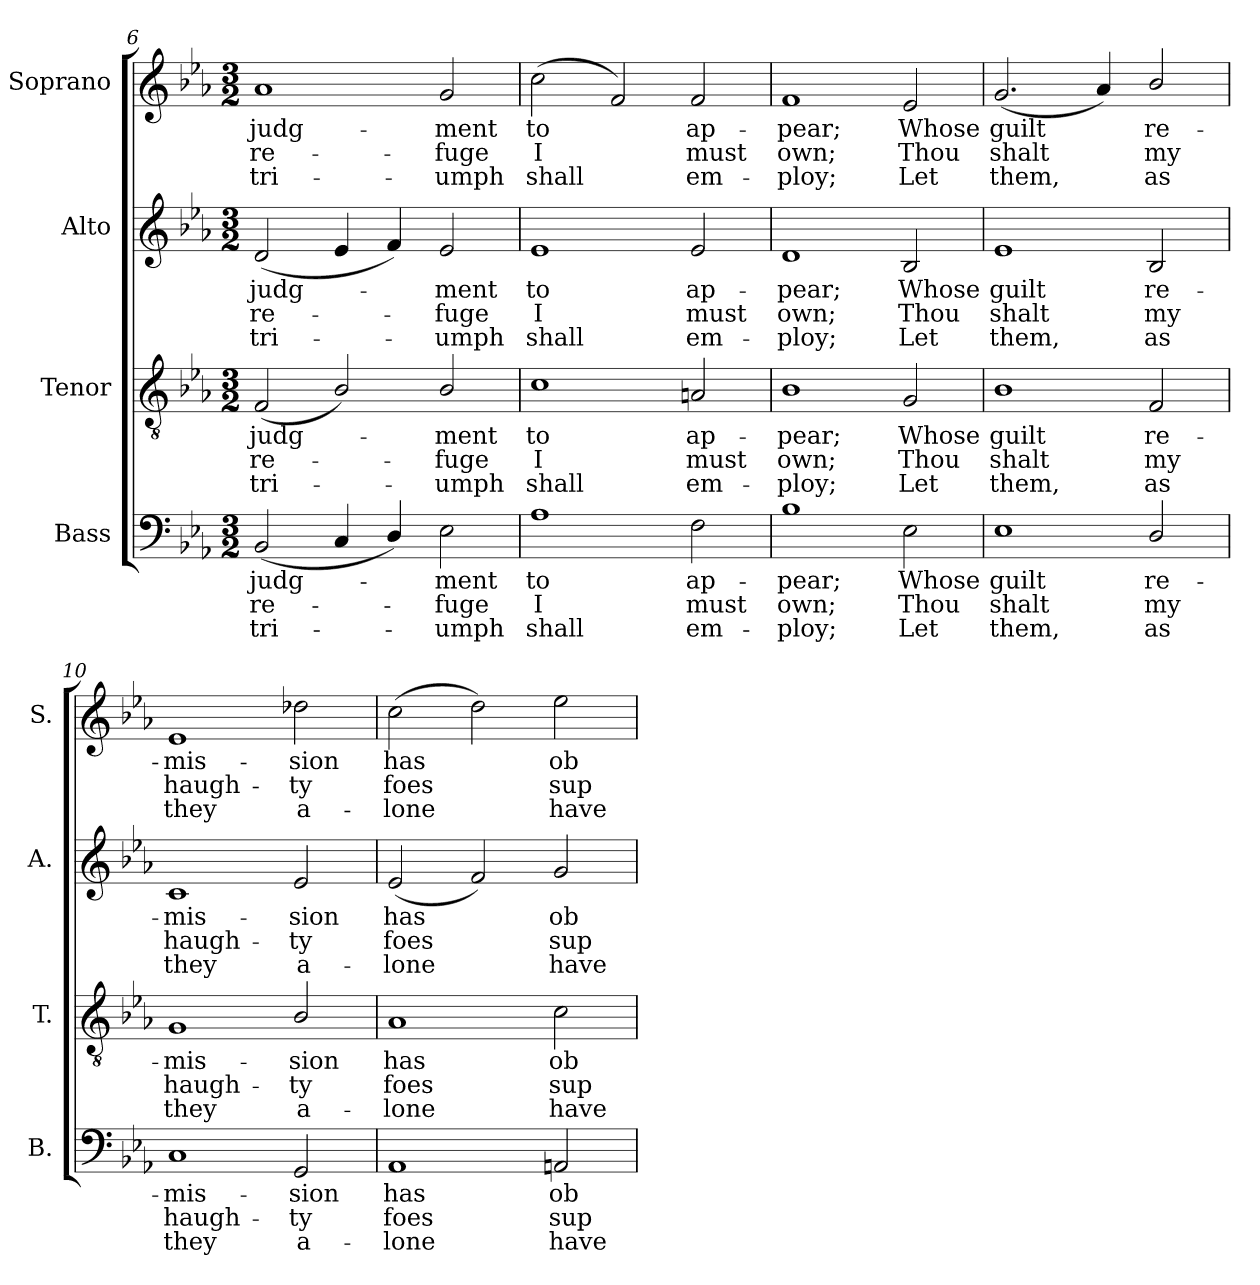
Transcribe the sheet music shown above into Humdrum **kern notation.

**kern	**text	**text	**text	**kern	**text	**text	**text	**kern	**text	**text	**text	**kern	**text	**text	**text
*part4	*part4	*part4	*part4	*part3	*part3	*part3	*part3	*part2	*part2	*part2	*part2	*part1	*part1	*part1	*part1
*staff4	*staff4	*staff4	*staff4	*staff3	*staff3	*staff3	*staff3	*staff2	*staff2	*staff2	*staff2	*staff1	*staff1	*staff1	*staff1
*I"Bass	*	*	*	*I"Tenor	*	*	*	*I"Alto	*	*	*	*I"Soprano	*	*	*
*I'B.	*	*	*	*I'T.	*	*	*	*I'A.	*	*	*	*I'S.	*	*	*
!!LO:LB:g=z
*clefF4	*	*	*	*clefGv2	*	*	*	*clefG2	*	*	*	*clefG2	*	*	*
*	*	*	*	*ITrd7c12	*	*	*	*	*	*	*	*	*	*	*
*k[b-e-a-]	*	*	*	*k[b-e-a-]	*	*	*	*k[b-e-a-]	*	*	*	*k[b-e-a-]	*	*	*
*E-:	*	*	*	*E-:	*	*	*	*E-:	*	*	*	*E-:	*	*	*
*M3/2	*	*	*	*M3/2	*	*	*	*M3/2	*	*	*	*M3/2	*	*	*
=6	=6	=6	=6	=6	=6	=6	=6	=6	=6	=6	=6	=6	=6	=6	=6
!	!LO:LY:b:color=#000000	!LO:LY:b:color=#000000	!LO:LY:b:color=#000000	!	!	!	!	!	!	!	!	!	!	!	!
!	!	!	!	!	!LO:LY:b:color=#000000	!LO:LY:b:color=#000000	!LO:LY:b:color=#000000	!	!	!	!	!	!	!	!
!	!	!	!	!	!	!	!	!	!LO:LY:b:color=#000000	!LO:LY:b:color=#000000	!LO:LY:b:color=#000000	!	!	!	!
!	!	!	!	!	!	!	!	!	!	!	!	!	!LO:LY:b:color=#000000	!LO:LY:b:color=#000000	!LO:LY:b:color=#000000
(2BB-i/	judg-	re-	tri-	(2FFi/	judg-	re-	tri-	(2di/	judg-	re-	tri-	1a-i	judg-	re-	tri-
4Ci/	.	.	.	2BB-i/)	.	.	.	4e-i/	.	.	.	.	.	.	.
4Di/)	.	.	.	.	.	.	.	4fi/)	.	.	.	.	.	.	.
!	!LO:LY:b:color=#000000	!LO:LY:b:color=#000000	!LO:LY:b:color=#000000	!	!	!	!	!	!	!	!	!	!	!	!
!	!	!	!	!	!LO:LY:b:color=#000000	!LO:LY:b:color=#000000	!LO:LY:b:color=#000000	!	!	!	!	!	!	!	!
!	!	!	!	!	!	!	!	!	!LO:LY:b:color=#000000	!LO:LY:b:color=#000000	!LO:LY:b:color=#000000	!	!	!	!
!	!	!	!	!	!	!	!	!	!	!	!	!	!LO:LY:b:color=#000000	!LO:LY:b:color=#000000	!LO:LY:b:color=#000000
2E-i\	-ment	-fuge	-umph	2BB-i/	-ment	-fuge	-umph	2e-i/	-ment	-fuge	-umph	2gi/	-ment	-fuge	-umph
=7	=7	=7	=7	=7	=7	=7	=7	=7	=7	=7	=7	=7	=7	=7	=7
!	!LO:LY:b:color=#000000	!LO:LY:b:color=#000000	!LO:LY:b:color=#000000	!	!	!	!	!	!	!	!	!	!	!	!
!	!	!	!	!	!LO:LY:b:color=#000000	!LO:LY:b:color=#000000	!LO:LY:b:color=#000000	!	!	!	!	!	!	!	!
!	!	!	!	!	!	!	!	!	!LO:LY:b:color=#000000	!LO:LY:b:color=#000000	!LO:LY:b:color=#000000	!	!	!	!
!	!	!	!	!	!	!	!	!	!	!	!	!	!LO:LY:b:color=#000000	!LO:LY:b:color=#000000	!LO:LY:b:color=#000000
1A-i	to	I	shall	1Ci	to	I	shall	1e-i	to	I	shall	(2cci\	to	I	shall
.	.	.	.	.	.	.	.	.	.	.	.	2fi/)	.	.	.
!	!LO:LY:b:color=#000000	!LO:LY:b:color=#000000	!LO:LY:b:color=#000000	!	!	!	!	!	!	!	!	!	!	!	!
!	!	!	!	!	!LO:LY:b:color=#000000	!LO:LY:b:color=#000000	!LO:LY:b:color=#000000	!	!	!	!	!	!	!	!
!	!	!	!	!	!	!	!	!	!LO:LY:b:color=#000000	!LO:LY:b:color=#000000	!LO:LY:b:color=#000000	!	!	!	!
!	!	!	!	!	!	!	!	!	!	!	!	!	!LO:LY:b:color=#000000	!LO:LY:b:color=#000000	!LO:LY:b:color=#000000
2Fi\	ap-	must	em-	2AAni/	ap-	must	em-	2e-i/	ap-	must	em-	2fi/	ap-	must	em-
=8	=8	=8	=8	=8	=8	=8	=8	=8	=8	=8	=8	=8	=8	=8	=8
!	!LO:LY:b:color=#000000	!LO:LY:b:color=#000000	!LO:LY:b:color=#000000	!	!	!	!	!	!	!	!	!	!	!	!
!	!	!	!	!	!LO:LY:b:color=#000000	!LO:LY:b:color=#000000	!LO:LY:b:color=#000000	!	!	!	!	!	!	!	!
!	!	!	!	!	!	!	!	!	!LO:LY:b:color=#000000	!LO:LY:b:color=#000000	!LO:LY:b:color=#000000	!	!	!	!
!	!	!	!	!	!	!	!	!	!	!	!	!	!LO:LY:b:color=#000000	!LO:LY:b:color=#000000	!LO:LY:b:color=#000000
1B-i	-pear;	own;	-ploy;	1BB-i	-pear;	own;	-ploy;	1di	-pear;	own;	-ploy;	1fi	-pear;	own;	-ploy;
!	!LO:LY:b:color=#000000	!LO:LY:b:color=#000000	!LO:LY:b:color=#000000	!	!	!	!	!	!	!	!	!	!	!	!
!	!	!	!	!	!LO:LY:b:color=#000000	!LO:LY:b:color=#000000	!LO:LY:b:color=#000000	!	!	!	!	!	!	!	!
!	!	!	!	!	!	!	!	!	!LO:LY:b:color=#000000	!LO:LY:b:color=#000000	!LO:LY:b:color=#000000	!	!	!	!
!	!	!	!	!	!	!	!	!	!	!	!	!	!LO:LY:b:color=#000000	!LO:LY:b:color=#000000	!LO:LY:b:color=#000000
2E-i\	Whose	Thou	Let	2GGi/	Whose	Thou	Let	2B-i/	Whose	Thou	Let	2e-i/	Whose	Thou	Let
=9	=9	=9	=9	=9	=9	=9	=9	=9	=9	=9	=9	=9	=9	=9	=9
!	!LO:LY:b:color=#000000	!LO:LY:b:color=#000000	!LO:LY:b:color=#000000	!	!	!	!	!	!	!	!	!	!	!	!
!	!	!	!	!	!LO:LY:b:color=#000000	!LO:LY:b:color=#000000	!LO:LY:b:color=#000000	!	!	!	!	!	!	!	!
!	!	!	!	!	!	!	!	!	!LO:LY:b:color=#000000	!LO:LY:b:color=#000000	!LO:LY:b:color=#000000	!	!	!	!
!	!	!	!	!	!	!	!	!	!	!	!	!	!LO:LY:b:color=#000000	!LO:LY:b:color=#000000	!LO:LY:b:color=#000000
1E-i	guilt	shalt	them,	1BB-i	guilt	shalt	them,	1e-i	guilt	shalt	them,	(2.gi/	guilt	shalt	them,
.	.	.	.	.	.	.	.	.	.	.	.	4a-i/)	.	.	.
!	!LO:LY:b:color=#000000	!LO:LY:b:color=#000000	!LO:LY:b:color=#000000	!	!	!	!	!	!	!	!	!	!	!	!
!	!	!	!	!	!LO:LY:b:color=#000000	!LO:LY:b:color=#000000	!LO:LY:b:color=#000000	!	!	!	!	!	!	!	!
!	!	!	!	!	!	!	!	!	!LO:LY:b:color=#000000	!LO:LY:b:color=#000000	!LO:LY:b:color=#000000	!	!	!	!
!	!	!	!	!	!	!	!	!	!	!	!	!	!LO:LY:b:color=#000000	!LO:LY:b:color=#000000	!LO:LY:b:color=#000000
2Di/	re-	my	as	2FFi/	re-	my	as	2B-i/	re-	my	as	2b-i/	re-	my	as
=10	=10	=10	=10	=10	=10	=10	=10	=10	=10	=10	=10	=10	=10	=10	=10
!	!LO:LY:b:color=#000000	!LO:LY:b:color=#000000	!LO:LY:b:color=#000000	!	!	!	!	!	!	!	!	!	!	!	!
!	!	!	!	!	!LO:LY:b:color=#000000	!LO:LY:b:color=#000000	!LO:LY:b:color=#000000	!	!	!	!	!	!	!	!
!	!	!	!	!	!	!	!	!	!LO:LY:b:color=#000000	!LO:LY:b:color=#000000	!LO:LY:b:color=#000000	!	!	!	!
!	!	!	!	!	!	!	!	!	!	!	!	!	!LO:LY:b:color=#000000	!LO:LY:b:color=#000000	!LO:LY:b:color=#000000
1Ci	-mis-	haugh-	they	1GGi	-mis-	haugh-	they	1ci	-mis-	haugh-	they	1e-i	-mis-	haugh-	they
!	!LO:LY:b:color=#000000	!LO:LY:b:color=#000000	!LO:LY:b:color=#000000	!	!	!	!	!	!	!	!	!	!	!	!
!	!	!	!	!	!LO:LY:b:color=#000000	!LO:LY:b:color=#000000	!LO:LY:b:color=#000000	!	!	!	!	!	!	!	!
!	!	!	!	!	!	!	!	!	!LO:LY:b:color=#000000	!LO:LY:b:color=#000000	!LO:LY:b:color=#000000	!	!	!	!
!	!	!	!	!	!	!	!	!	!	!	!	!	!LO:LY:b:color=#000000	!LO:LY:b:color=#000000	!LO:LY:b:color=#000000
2GGi/	-sion	-ty	a-	2BB-i/	-sion	-ty	a-	2e-i/	-sion	-ty	a-	2dd-Xi\	-sion	-ty	a-
=11	=11	=11	=11	=11	=11	=11	=11	=11	=11	=11	=11	=11	=11	=11	=11
!	!LO:LY:b:color=#000000	!LO:LY:b:color=#000000	!LO:LY:b:color=#000000	!	!	!	!	!	!	!	!	!	!	!	!
!	!	!	!	!	!LO:LY:b:color=#000000	!LO:LY:b:color=#000000	!LO:LY:b:color=#000000	!	!	!	!	!	!	!	!
!	!	!	!	!	!	!	!	!	!LO:LY:b:color=#000000	!LO:LY:b:color=#000000	!LO:LY:b:color=#000000	!	!	!	!
!	!	!	!	!	!	!	!	!	!	!	!	!	!LO:LY:b:color=#000000	!LO:LY:b:color=#000000	!LO:LY:b:color=#000000
1AA-i	has	foes	-lone	1AA-i	has	foes	-lone	(2e-i/	has	foes	-lone	(2cci\	has	foes	-lone
.	.	.	.	.	.	.	.	2fi/)	.	.	.	2ddi\)	.	.	.
!	!LO:LY:b:color=#000000	!LO:LY:b:color=#000000	!LO:LY:b:color=#000000	!	!	!	!	!	!	!	!	!	!	!	!
!	!	!	!	!	!LO:LY:b:color=#000000	!LO:LY:b:color=#000000	!LO:LY:b:color=#000000	!	!	!	!	!	!	!	!
!	!	!	!	!	!	!	!	!	!LO:LY:b:color=#000000	!LO:LY:b:color=#000000	!LO:LY:b:color=#000000	!	!	!	!
!	!	!	!	!	!	!	!	!	!	!	!	!	!LO:LY:b:color=#000000	!LO:LY:b:color=#000000	!LO:LY:b:color=#000000
2AAni/	ob	sup-	have	2Ci\	ob	sup-	have	2gi/	ob	sup-	have	2ee-i\	ob	sup-	have
=	=	=	=	=	=	=	=	=	=	=	=	=	=	=	=
*-	*-	*-	*-	*-	*-	*-	*-	*-	*-	*-	*-	*-	*-	*-	*-
